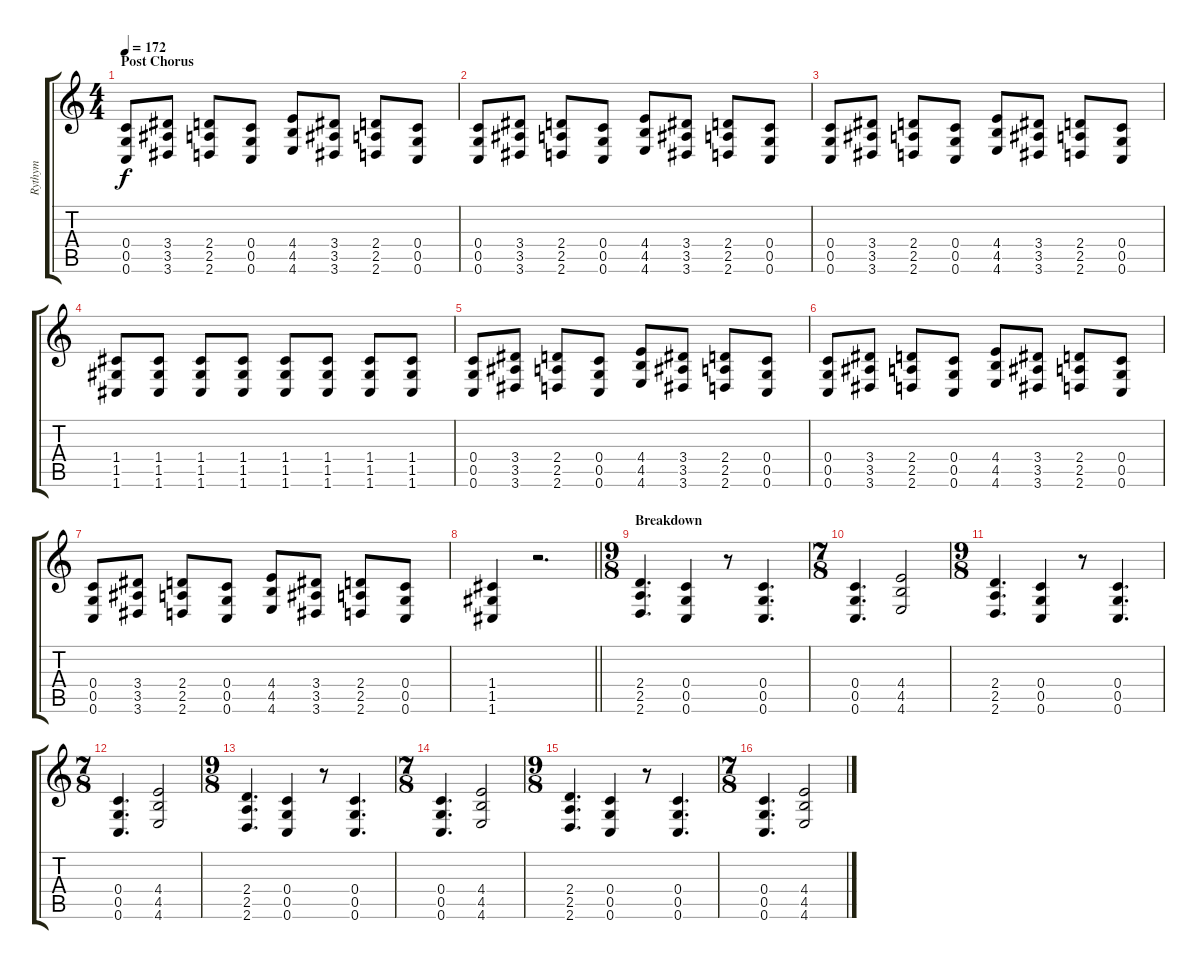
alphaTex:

\track ("Rythym" "Rythym") {instrument distortionguitar}
\staff {score tabs}
\tuning (D4 A3 F3 C3 G2 C2) {hide}
\ts (4 4)
\section ("" "Post Chorus")
\tempo 172
\clef g2
\ks c
(0.4 0.5 0.6).8{dy f} (3.4 3.5 3.6).8 (2.4 2.5 2.6).8 (0.4 0.5 0.6).8 (4.4 4.5 4.6).8 (3.4 3.5 3.6).8 (2.4 2.5 2.6).8 (0.4 0.5 0.6).8 |
(0.4 0.5 0.6).8 (3.4 3.5 3.6).8 (2.4 2.5 2.6).8 (0.4 0.5 0.6).8 (4.4 4.5 4.6).8 (3.4 3.5 3.6).8 (2.4 2.5 2.6).8 (0.4 0.5 0.6).8 |
(0.4 0.5 0.6).8 (3.4 3.5 3.6).8 (2.4 2.5 2.6).8 (0.4 0.5 0.6).8 (4.4 4.5 4.6).8 (3.4 3.5 3.6).8 (2.4 2.5 2.6).8 (0.4 0.5 0.6).8 |
(1.4 1.5 1.6).8 (1.4 1.5 1.6).8 (1.4 1.5 1.6).8 (1.4 1.5 1.6).8 (1.4 1.5 1.6).8 (1.4 1.5 1.6).8 (1.4 1.5 1.6).8 (1.4 1.5 1.6).8 |
(0.4 0.5 0.6).8 (3.4 3.5 3.6).8 (2.4 2.5 2.6).8 (0.4 0.5 0.6).8 (4.4 4.5 4.6).8 (3.4 3.5 3.6).8 (2.4 2.5 2.6).8 (0.4 0.5 0.6).8 |
(0.4 0.5 0.6).8 (3.4 3.5 3.6).8 (2.4 2.5 2.6).8 (0.4 0.5 0.6).8 (4.4 4.5 4.6).8 (3.4 3.5 3.6).8 (2.4 2.5 2.6).8 (0.4 0.5 0.6).8 |
(0.4 0.5 0.6).8 (3.4 3.5 3.6).8 (2.4 2.5 2.6).8 (0.4 0.5 0.6).8 (4.4 4.5 4.6).8 (3.4 3.5 3.6).8 (2.4 2.5 2.6).8 (0.4 0.5 0.6).8 |
\barLineRight lightlight
(1.4 1.5 1.6).4 r.2{d} |
\ts (9 8)
\section ("" "Breakdown")
(2.4 2.5 2.6).4{d} (0.4 0.5 0.6).4 r.8 (0.4 0.5 0.6).4{d} |
\ts (7 8)
(0.4 0.5 0.6).4{d} (4.4 4.5 4.6).2 |
\ts (9 8)
(2.4 2.5 2.6).4{d} (0.4 0.5 0.6).4 r.8 (0.4 0.5 0.6).4{d} |
\ts (7 8)
(0.4 0.5 0.6).4{d} (4.4 4.5 4.6).2 |
\ts (9 8)
(2.4 2.5 2.6).4{d} (0.4 0.5 0.6).4 r.8 (0.4 0.5 0.6).4{d} |
\ts (7 8)
(0.4 0.5 0.6).4{d} (4.4 4.5 4.6).2 |
\ts (9 8)
(2.4 2.5 2.6).4{d} (0.4 0.5 0.6).4 r.8 (0.4 0.5 0.6).4{d} |
\ts (7 8)
(0.4 0.5 0.6).4{d} (4.4 4.5 4.6).2
